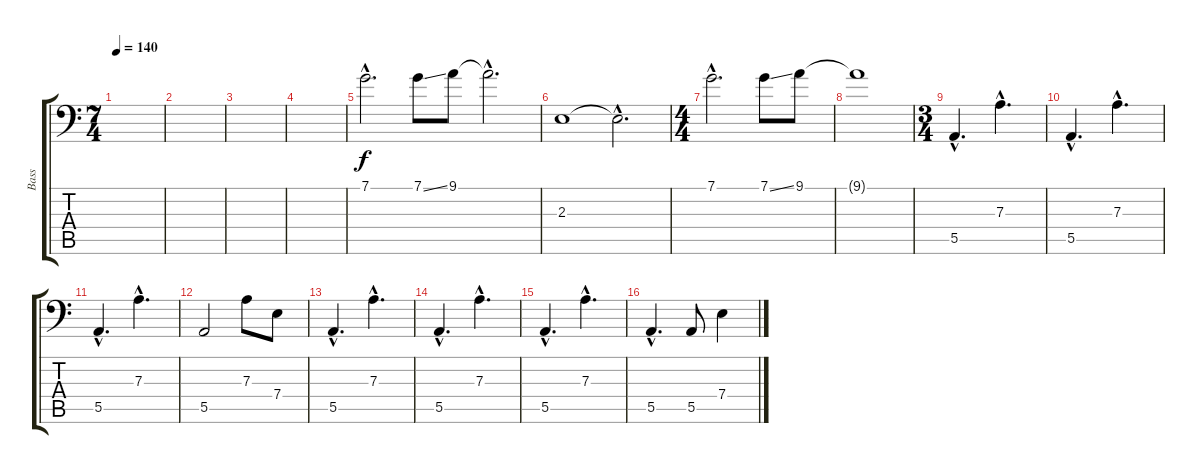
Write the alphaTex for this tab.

\track ("Bass" "Bass") {instrument fretlessbass}
\staff {score tabs}
\tuning (C3 G2 D2 A1 E1 A0) {hide}
\ts (7 4)
\tempo 140
\clef f4
\ks c
|
|
|
|
7.1{hac}.2{d} 7.1{ss}.8 9.1.8 9.1{hac t}.2{d} |
2.3.1 2.3{hac t}.2{d} |
\ts (4 4)
7.1{hac}.2{d} 7.1{ss}.8 9.1.8 |
9.1{t}.1 |
\ts (3 4)
5.5{hac}.4{d} 7.3{hac}.4{d} |
5.5{hac}.4{d} 7.3{hac}.4{d} |
5.5{hac}.4{d} 7.3{hac}.4{d} |
5.5.2 7.3.8 7.4.8 |
5.5{hac}.4{d} 7.3{hac}.4{d} |
5.5{hac}.4{d} 7.3{hac}.4{d} |
5.5{hac}.4{d} 7.3{hac}.4{d} |
5.5{hac}.4{d} 5.5.8 7.4.4
